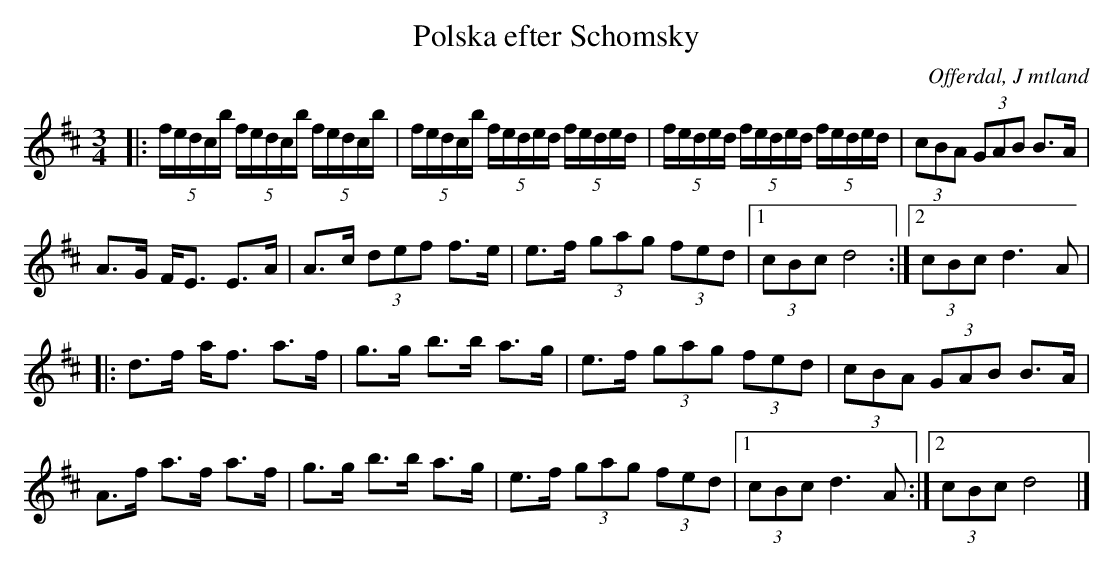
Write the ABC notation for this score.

X:1
T:Polska efter Schomsky
O:Offerdal, J mtland
M:3/4
L:1/8
K:D
|: (5 f/e/d/c/b/ (5 f/e/d/c/b/ (5 f/e/d/c/b/ |(5 f/e/d/c/b/ (5 f/e/d/e/d/ (5 f/e/d/e/d/ | (5 f/e/d/e/d/ (5 f/e/d/e/d/ (5 f/e/d/e/d/ | (3cBA (3GAB B>A |
A>G F<E E>A | A>c (3def f>e | e>f (3gag (3fed |1 (3cBc d4 :|2 (3cBc d3 A |
|:d>f a<f a>f | g>g b>b a>g | e>f (3gag (3fed | (3cBA (3GAB B>A |
A>f a>f a>f | g>g b>b a>g | e>f (3gag (3fed |1 (3cBc d3 A :|2 (3cBc d4 |]
